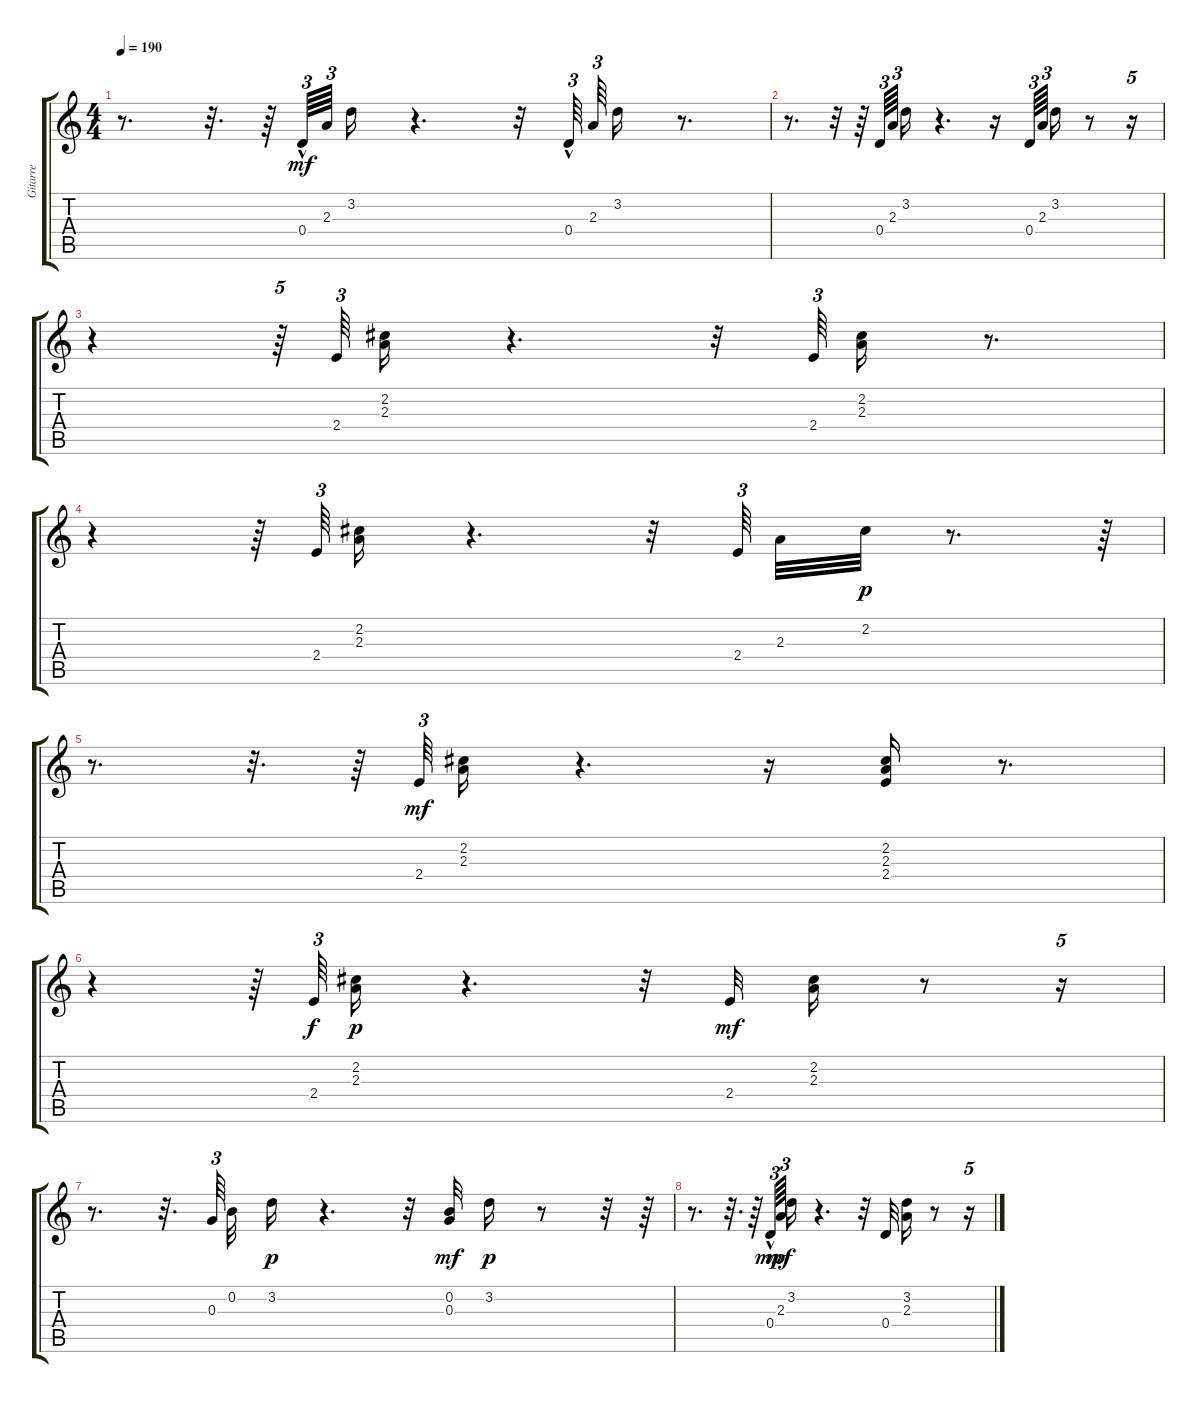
\track ("Gitarre" "Gitarre") {instrument acousticguitarsteel}
\staff {score tabs}
\tuning (E4 B3 G3 D3 A2 E2) {hide}
\ts (4 4)
\tempo 190
\clef g2
\ks c
r.8{d dy mf} r.32{d} r.64 0.4{hac}.64{tu (3 2)} 2.3.64{tu (3 2)} 3.2.16 r.4{d} r.32 0.4{hac}.64{tu (3 2)} 2.3.64{tu (3 2)} 3.2.16 r.8{d} |
r.8{d} r.32 r.64 0.4.64{tu (3 2)} 2.3.64{tu (3 2)} 3.2.16 r.4{d} r.16 0.4.64{tu (3 2)} 2.3.64{tu (3 2)} 3.2.16 r.8 r.16{tu (5 4)} |
r.4 r.64{tu (5 4)} 2.4.64{tu (3 2)} (2.2 2.3).16 r.4{d} r.32 2.4.64{tu (3 2)} (2.2 2.3).16 r.8{d} |
r.4 r.64 2.4.64{tu (3 2)} (2.2 2.3).16 r.4{d} r.32 2.4.64{tu (3 2)} 2.3.32 2.2.32{dy p} r.8{d} r.64 |
r.8{d} r.32{d} r.64 2.4.64{tu (3 2) dy mf} (2.2 2.3).16 r.4{d} r.16 (2.2 2.3 2.4).16 r.8{d} |
r.4 r.64 2.4.64{tu (3 2) dy f} (2.2 2.3).16{dy p} r.4{d} r.32 2.4.32{dy mf} (2.2 2.3).16 r.8 r.16{tu (5 4)} |
r.8{d} r.32{d} 0.3.64{tu (3 2)} 0.2.32 3.2.16{dy p} r.4{d} r.32 (0.2 0.3).32{dy mf} 3.2.16{dy p} r.8 r.32 r.64 |
r.8{d} r.32{d} r.64 0.4{hac}.64{tu (3 2) dy mp} 2.3.64{tu (3 2) dy mf} 3.2.16 r.4{d} r.32 0.4.32 (3.2 2.3).16 r.8 r.16{tu (5 4)}
